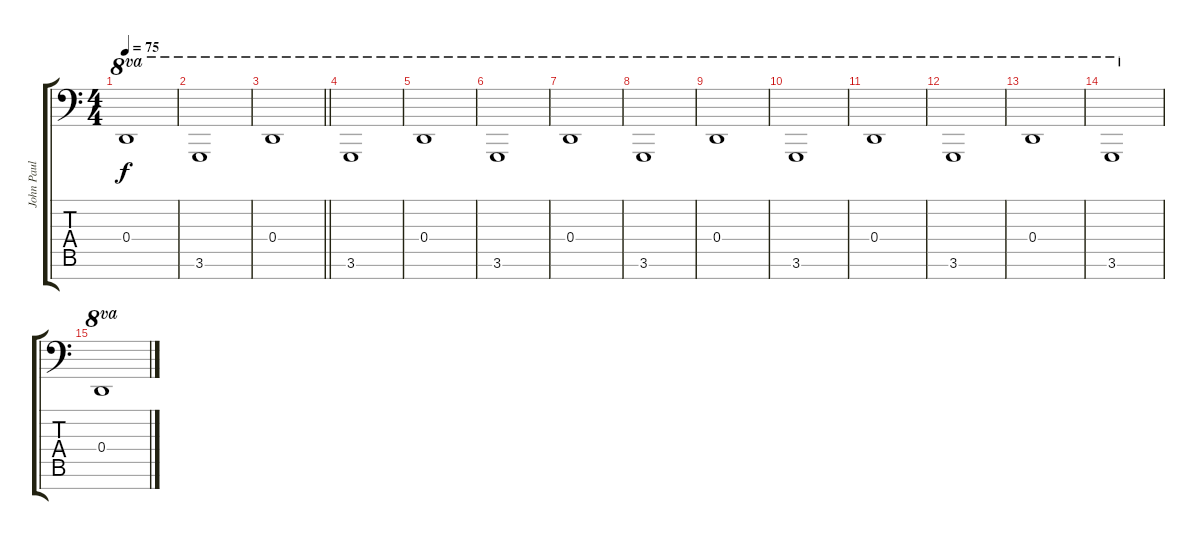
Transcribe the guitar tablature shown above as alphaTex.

\track ("John Paul Jones (Orgão 2)" "John Paul ") {instrument drawbarorgan}
\staff {score tabs}
\tuning (E4 B3 G3 D3 A2 E2 C-1) {hide}
\ts (4 4)
\tempo 75
\clef f4
\ks c
0.4.1{ot 8va dy f} |
3.6.1{ot 8va} |
\barLineRight lightlight
0.4.1{ot 8va} |
3.6.1{ot 8va} |
0.4.1{ot 8va} |
3.6.1{ot 8va} |
0.4.1{ot 8va} |
3.6.1{ot 8va} |
0.4.1{ot 8va} |
3.6.1{ot 8va} |
0.4.1{ot 8va} |
3.6.1{ot 8va} |
0.4.1{ot 8va} |
3.6.1{ot 8va} |
0.4.1{ot 8va}
